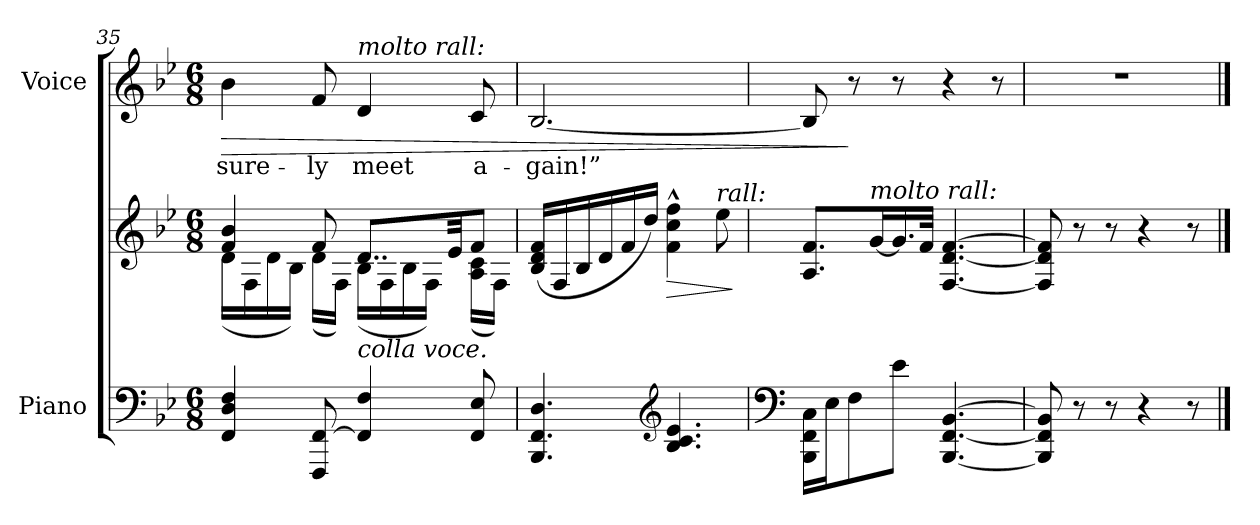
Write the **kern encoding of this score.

**kern	**kern	**dynam	**kern	**text	**dynam
*part2	*part2	*part2	*part1	*part1	*part1
*staff3	*staff2	*staff2/3	*staff1	*staff1	*staff1
*I"Piano	*	*	*I"Voice	*	*
*I'Pno	*	*	*	*	*
*clefF4	*clefG2	*	*clefG2	*	*
*k[b-e-]	*k[b-e-]	*	*k[b-e-]	*	*
*M6/8	*M6/8	*	*M6/8	*	*
=35	=35	=35	=35	=35	=35
*	*^	*	*	*	*
!	!	!	!	!	!	!LO:HP:b
4FF/ 4D/ 4F/	4f/ 4b-/	(16d\LL	.	4b-\	sure-	>
.	.	16F\	.	.	.	.
.	.	16d\	.	.	.	.
.	.	16B-\JJ)	.	.	.	.
8FFF/ [<8FF/	8f/	(16d\LL	.	8f/	-ly	.
.	.	16F\JJ)	.	.	.	.
!	!	!	!	!LO:TX:i:t=molto rall&colon;	!	!
!LO:TX:i:t=colla voce.	!	!	!	!	!	!
4FF/] 4F/	8..d/L	(16B-\LL	.	4d/	meet	.
.	.	16F\	.	.	.	.
.	.	16B-\	.	.	.	.
.	.	16F\JJ)	.	.	.	.
.	32e-/KK	.	.	.	.	.
8FF/ 8E-/	8f/J	(16A\ 16c\LL	.	8c/	a-	.
.	.	16F\JJ)	.	.	.	.
*	*v	*v	*	*	*	*
=36	=36	=36	=36	=36	=36
4.BBB-/ 4.FF/ 4.D/	(16B-/ 16d/ 16f/LL	.	[2.B-/	-gain!”	.
.	16F/	.	.	.	.
.	16B-/	.	.	.	.
.	16d/	.	.	.	.
.	16f/	.	.	.	.
.	16dd/JJ)	.	.	.	.
*clefG2	*	*	*	*	*
!	!	!LO:HP:b	!	!	!
4.B-/ 4.c/ 4.e-/	4f\^^ 4cc\^^ 4ff\^^	>	.	.	.
!	!LO:TX:i:t=rall&colon;	!	!	!	!
.	8ee-\	.	.	.	.
.	.	]	.	.	.
=37	=37	=37	=37	=37	=37
*clefF4	*	*	*	*	*
16BBB-\ 16FF\ 16C\LL	8.A/ 8.f/L	.	8B-/]	.	.
16E-\J	.	.	.	.	.
8F\	.	.	8r	.	]
!	!LO:TX:i:t=molto rall&colon;	!	!	!	!
.	[16g/L	.	.	.	.
8e-\J	16.g/]	.	8r	.	.
.	32f/JJk	.	.	.	.
[4.BBB-/ [4.FF/ [4.BB-/	[4.F/ [4.d/ [4.f/	.	4r	.	.
.	.	.	8r	.	.
=38	=38	=38	=38	=38	=38
8BBB-/] 8FF/] 8BB-/]	8F/] 8d/] 8f/]	.	2.r	.	.
8r	8r	.	.	.	.
8r	8r	.	.	.	.
4r	4r	.	.	.	.
8r	8r	.	.	.	.
==	==	==	==	==	==
*-	*-	*-	*-	*-	*-
